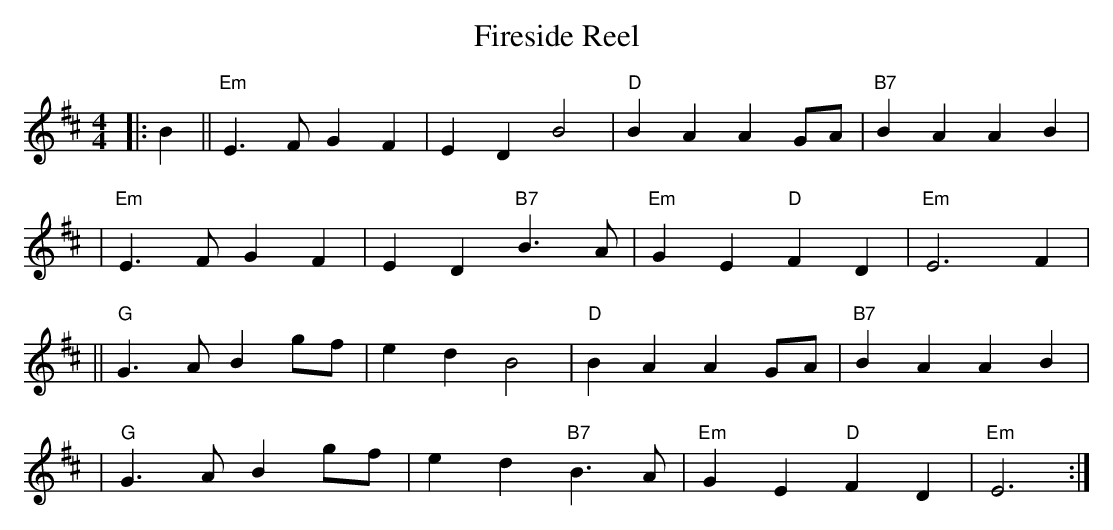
X:1
T:Fireside Reel
M:4/4
L:1/4
K:D
|: B\
|| "Em"E>F GF | ED B2 | "D"BA AG/A/ | "B7"BA AB |!
|  "Em"E>F GF | ED "B7"B>A | "Em"GE "D"FD | "Em"E3 F|!
|| "G"G>A Bg/f/ | ed B2 | "D"BA AG/A/ | "B7"BA AB |!
|  "G"G>A Bg/f/ | ed "B7"B>A | "Em"GE "D"FD | "Em"E3 :|
